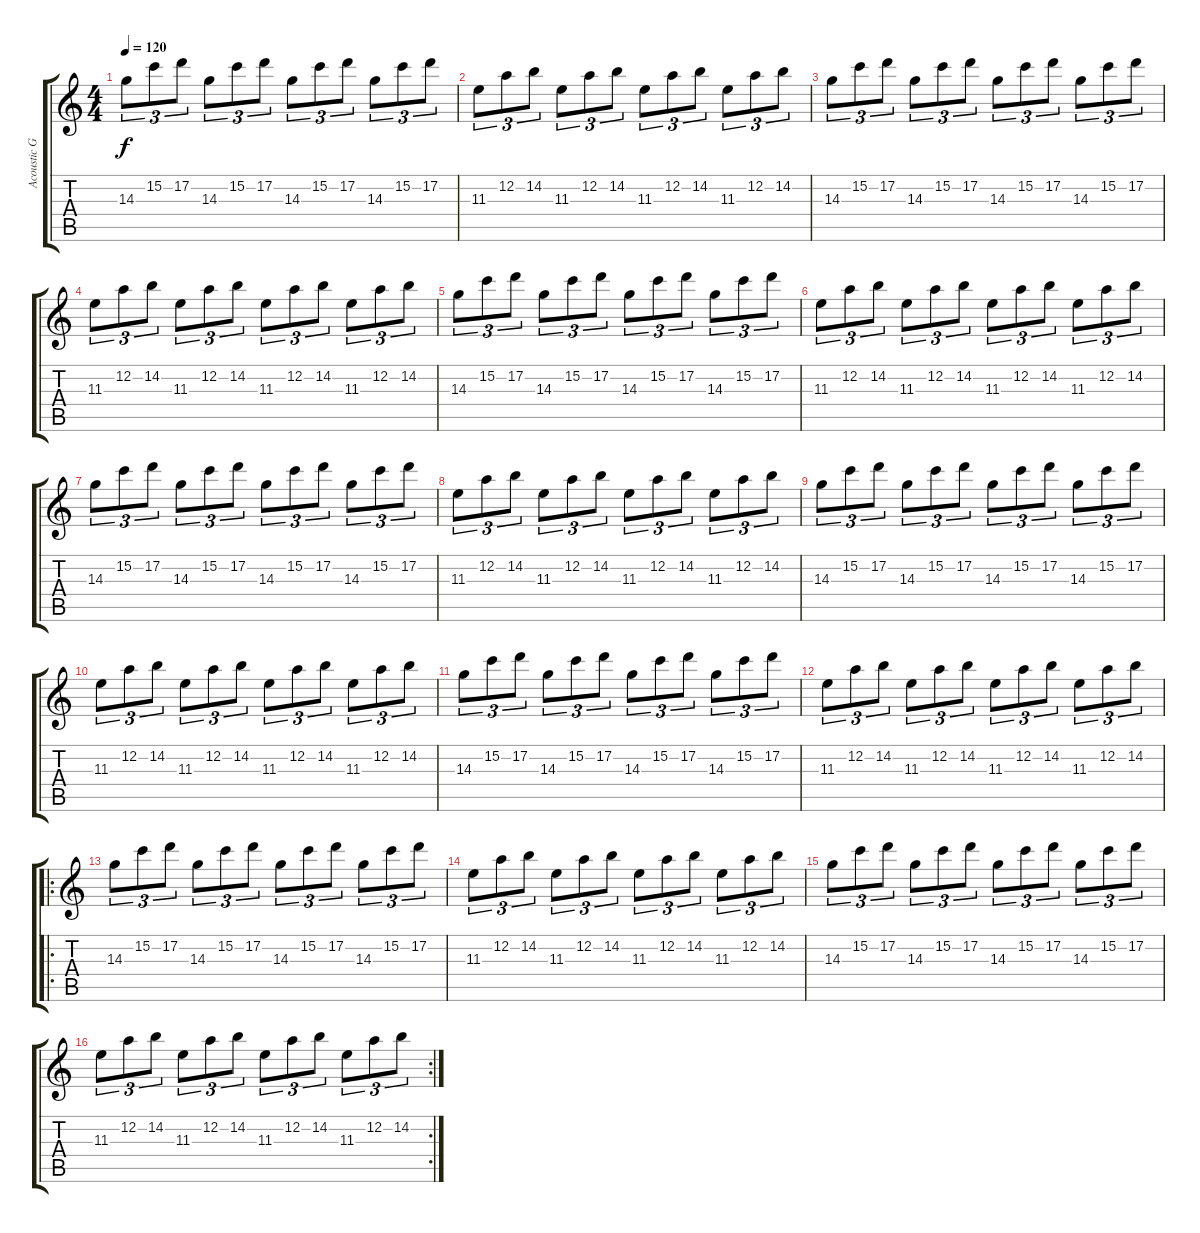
\track ("Acoustic Guitar" "Acoustic G") {instrument acousticguitarnylon}
\staff {score tabs}
\tuning (D4 A3 F3 C3 G2 D2) {hide}
\ts (4 4)
\tempo 120
\clef g2
\ks c
14.3.8{tu (3 2) dy f} 15.2.8{tu (3 2)} 17.2.8{tu (3 2)} 14.3.8{tu (3 2)} 15.2.8{tu (3 2)} 17.2.8{tu (3 2)} 14.3.8{tu (3 2)} 15.2.8{tu (3 2)} 17.2.8{tu (3 2)} 14.3.8{tu (3 2)} 15.2.8{tu (3 2)} 17.2.8{tu (3 2)} |
11.3.8{tu (3 2)} 12.2.8{tu (3 2)} 14.2.8{tu (3 2)} 11.3.8{tu (3 2)} 12.2.8{tu (3 2)} 14.2.8{tu (3 2)} 11.3.8{tu (3 2)} 12.2.8{tu (3 2)} 14.2.8{tu (3 2)} 11.3.8{tu (3 2)} 12.2.8{tu (3 2)} 14.2.8{tu (3 2)} |
14.3.8{tu (3 2)} 15.2.8{tu (3 2)} 17.2.8{tu (3 2)} 14.3.8{tu (3 2)} 15.2.8{tu (3 2)} 17.2.8{tu (3 2)} 14.3.8{tu (3 2)} 15.2.8{tu (3 2)} 17.2.8{tu (3 2)} 14.3.8{tu (3 2)} 15.2.8{tu (3 2)} 17.2.8{tu (3 2)} |
11.3.8{tu (3 2)} 12.2.8{tu (3 2)} 14.2.8{tu (3 2)} 11.3.8{tu (3 2)} 12.2.8{tu (3 2)} 14.2.8{tu (3 2)} 11.3.8{tu (3 2)} 12.2.8{tu (3 2)} 14.2.8{tu (3 2)} 11.3.8{tu (3 2)} 12.2.8{tu (3 2)} 14.2.8{tu (3 2)} |
14.3.8{tu (3 2)} 15.2.8{tu (3 2)} 17.2.8{tu (3 2)} 14.3.8{tu (3 2)} 15.2.8{tu (3 2)} 17.2.8{tu (3 2)} 14.3.8{tu (3 2)} 15.2.8{tu (3 2)} 17.2.8{tu (3 2)} 14.3.8{tu (3 2)} 15.2.8{tu (3 2)} 17.2.8{tu (3 2)} |
11.3.8{tu (3 2)} 12.2.8{tu (3 2)} 14.2.8{tu (3 2)} 11.3.8{tu (3 2)} 12.2.8{tu (3 2)} 14.2.8{tu (3 2)} 11.3.8{tu (3 2)} 12.2.8{tu (3 2)} 14.2.8{tu (3 2)} 11.3.8{tu (3 2)} 12.2.8{tu (3 2)} 14.2.8{tu (3 2)} |
14.3.8{tu (3 2)} 15.2.8{tu (3 2)} 17.2.8{tu (3 2)} 14.3.8{tu (3 2)} 15.2.8{tu (3 2)} 17.2.8{tu (3 2)} 14.3.8{tu (3 2)} 15.2.8{tu (3 2)} 17.2.8{tu (3 2)} 14.3.8{tu (3 2)} 15.2.8{tu (3 2)} 17.2.8{tu (3 2)} |
11.3.8{tu (3 2)} 12.2.8{tu (3 2)} 14.2.8{tu (3 2)} 11.3.8{tu (3 2)} 12.2.8{tu (3 2)} 14.2.8{tu (3 2)} 11.3.8{tu (3 2)} 12.2.8{tu (3 2)} 14.2.8{tu (3 2)} 11.3.8{tu (3 2)} 12.2.8{tu (3 2)} 14.2.8{tu (3 2)} |
14.3.8{tu (3 2)} 15.2.8{tu (3 2)} 17.2.8{tu (3 2)} 14.3.8{tu (3 2)} 15.2.8{tu (3 2)} 17.2.8{tu (3 2)} 14.3.8{tu (3 2)} 15.2.8{tu (3 2)} 17.2.8{tu (3 2)} 14.3.8{tu (3 2)} 15.2.8{tu (3 2)} 17.2.8{tu (3 2)} |
11.3.8{tu (3 2)} 12.2.8{tu (3 2)} 14.2.8{tu (3 2)} 11.3.8{tu (3 2)} 12.2.8{tu (3 2)} 14.2.8{tu (3 2)} 11.3.8{tu (3 2)} 12.2.8{tu (3 2)} 14.2.8{tu (3 2)} 11.3.8{tu (3 2)} 12.2.8{tu (3 2)} 14.2.8{tu (3 2)} |
14.3.8{tu (3 2)} 15.2.8{tu (3 2)} 17.2.8{tu (3 2)} 14.3.8{tu (3 2)} 15.2.8{tu (3 2)} 17.2.8{tu (3 2)} 14.3.8{tu (3 2)} 15.2.8{tu (3 2)} 17.2.8{tu (3 2)} 14.3.8{tu (3 2)} 15.2.8{tu (3 2)} 17.2.8{tu (3 2)} |
11.3.8{tu (3 2)} 12.2.8{tu (3 2)} 14.2.8{tu (3 2)} 11.3.8{tu (3 2)} 12.2.8{tu (3 2)} 14.2.8{tu (3 2)} 11.3.8{tu (3 2)} 12.2.8{tu (3 2)} 14.2.8{tu (3 2)} 11.3.8{tu (3 2)} 12.2.8{tu (3 2)} 14.2.8{tu (3 2)} |
\ro
14.3.8{tu (3 2)} 15.2.8{tu (3 2)} 17.2.8{tu (3 2)} 14.3.8{tu (3 2)} 15.2.8{tu (3 2)} 17.2.8{tu (3 2)} 14.3.8{tu (3 2)} 15.2.8{tu (3 2)} 17.2.8{tu (3 2)} 14.3.8{tu (3 2)} 15.2.8{tu (3 2)} 17.2.8{tu (3 2)} |
11.3.8{tu (3 2)} 12.2.8{tu (3 2)} 14.2.8{tu (3 2)} 11.3.8{tu (3 2)} 12.2.8{tu (3 2)} 14.2.8{tu (3 2)} 11.3.8{tu (3 2)} 12.2.8{tu (3 2)} 14.2.8{tu (3 2)} 11.3.8{tu (3 2)} 12.2.8{tu (3 2)} 14.2.8{tu (3 2)} |
14.3.8{tu (3 2)} 15.2.8{tu (3 2)} 17.2.8{tu (3 2)} 14.3.8{tu (3 2)} 15.2.8{tu (3 2)} 17.2.8{tu (3 2)} 14.3.8{tu (3 2)} 15.2.8{tu (3 2)} 17.2.8{tu (3 2)} 14.3.8{tu (3 2)} 15.2.8{tu (3 2)} 17.2.8{tu (3 2)} |
\rc 2
11.3.8{tu (3 2)} 12.2.8{tu (3 2)} 14.2.8{tu (3 2)} 11.3.8{tu (3 2)} 12.2.8{tu (3 2)} 14.2.8{tu (3 2)} 11.3.8{tu (3 2)} 12.2.8{tu (3 2)} 14.2.8{tu (3 2)} 11.3.8{tu (3 2)} 12.2.8{tu (3 2)} 14.2.8{tu (3 2)}
